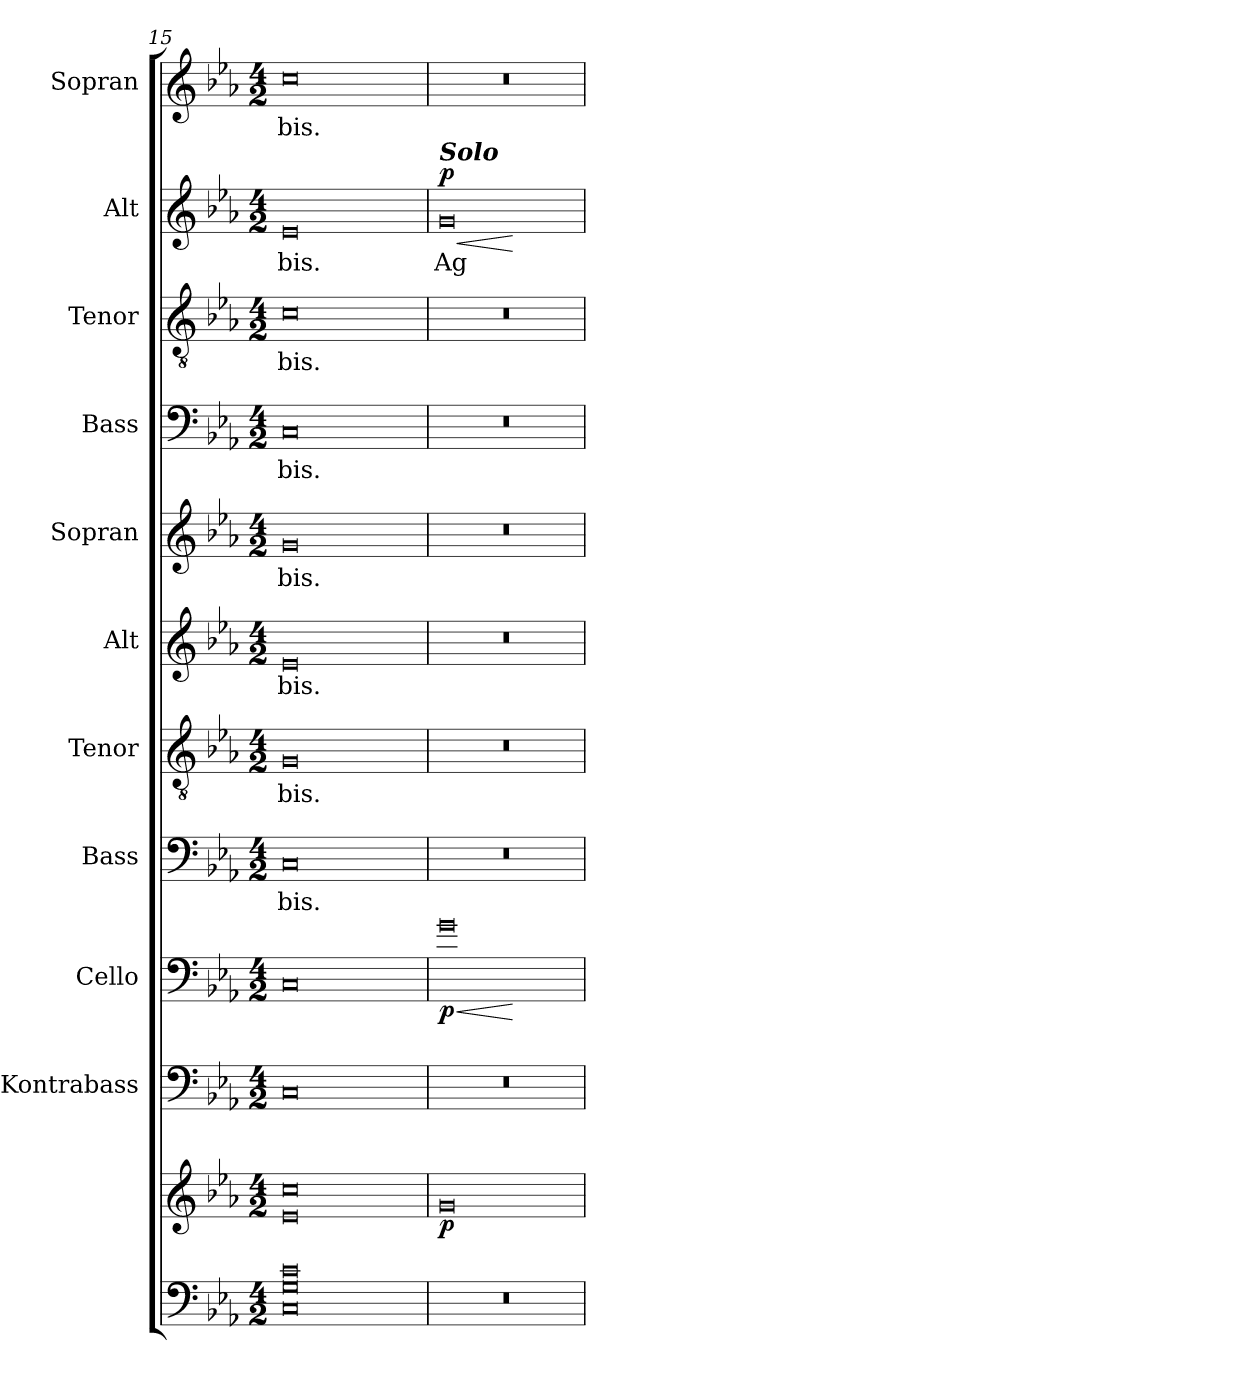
**kern	**kern	**dynam	**kern	**kern	**dynam	**kern	**text	**kern	**text	**kern	**text	**kern	**text	**kern	**text	**kern	**text	**kern	**text	**dynam	**kern	**text
*part11	*part11	*part11	*part10	*part9	*part9	*part8	*part8	*part7	*part7	*part6	*part6	*part5	*part5	*part4	*part4	*part3	*part3	*part2	*part2	*part2	*part1	*part1
*staff12	*staff11	*staff11/12	*staff10	*staff9	*staff9	*staff8	*staff8	*staff7	*staff7	*staff6	*staff6	*staff5	*staff5	*staff4	*staff4	*staff3	*staff3	*staff2	*staff2	*staff2	*staff1	*staff1
*	*	*	*I"Kontrabass	*I"Cello	*	*I"Bass	*	*I"Tenor	*	*I"Alt	*	*I"Sopran	*	*I"Bass	*	*I"Tenor	*	*I"Alt	*	*	*I"Sopran	*
*	*	*	*I'Kb.	*	*	*I'B.	*	*I'T.	*	*I'A.	*	*I'S.	*	*I'B.	*	*I'T.	*	*I'A.	*	*	*I'S.	*
*clefF4	*clefG2	*	*clefF4	*clefF4	*	*clefF4	*	*clefGv2	*	*clefG2	*	*clefG2	*	*clefF4	*	*clefGv2	*	*clefG2	*	*	*clefG2	*
*	*	*	*ITrd7c12	*	*	*	*	*	*	*	*	*	*	*	*	*	*	*	*	*	*	*
*k[b-e-a-]	*k[b-e-a-]	*	*k[b-e-a-]	*k[b-e-a-]	*	*k[b-e-a-]	*	*k[b-e-a-]	*	*k[b-e-a-]	*	*k[b-e-a-]	*	*k[b-e-a-]	*	*k[b-e-a-]	*	*k[b-e-a-]	*	*	*k[b-e-a-]	*
*E-:	*E-:	*	*E-:	*E-:	*	*E-:	*	*E-:	*	*E-:	*	*E-:	*	*E-:	*	*E-:	*	*E-:	*	*	*E-:	*
*M4/2	*M4/2	*	*M4/2	*M4/2	*	*M4/2	*	*M4/2	*	*M4/2	*	*M4/2	*	*M4/2	*	*M4/2	*	*M4/2	*	*	*M4/2	*
=15	=15	=15	=15	=15	=15	=15	=15	=15	=15	=15	=15	=15	=15	=15	=15	=15	=15	=15	=15	=15	=15	=15
*^	*^	*	*	*	*	*	*	*	*	*	*	*	*	*	*	*	*	*	*	*	*	*
!	!	!	!	!	!	!	!	!	!LO:LY:b	!	!LO:LY:b	!	!LO:LY:b	!	!LO:LY:b	!	!LO:LY:b	!	!LO:LY:b	!	!LO:LY:b	!	!	!LO:LY:b
0c	0C 0G	0cc	0e-	.	0CC	0C	.	0C	-bis.	0G	-bis.	0e-	-bis.	0g	-bis.	0C	-bis.	0c	-bis.	0e-	-bis.	.	0cc	-bis.
=16	=16	=16	=16	=16	=16	=16	=16	=16	=16	=16	=16	=16	=16	=16	=16	=16	=16	=16	=16	=16	=16	=16	=16	=16
!	!	!	!	!	!	!	!	!	!	!	!	!	!	!	!	!	!	!	!	!LO:TX:a:Bi:t=Solo	!	!	!	!
!	!	!LO:TX:b:Bi:t=dolce	!	!	!	!	!	!	!	!	!	!	!	!	!	!	!	!	!	!	!	!	!	!
!	!	!	!	!LO:DY:b	!	!	!LO:HP:b	!	!	!	!	!	!	!	!	!	!	!	!	!	!LO:LY:b	!LO:HP:b	!	!
!	!	!	!	!	!	!	!LO:DY:n=1:b	!	!	!	!	!	!	!	!	!	!	!	!	!	!	!LO:DY:n=1:a	!	!
*v	*v	*	*	*	*	*	*	*	*	*	*	*	*	*	*	*	*	*	*	*	*	*	*	*
*	*v	*v	*	*	*	*	*	*	*	*	*	*	*	*	*	*	*	*	*	*	*	*	*
0r	0g	p	0r	0g	< p	0r	.	0r	.	0r	.	0r	.	0r	.	0r	.	0g	Ag-	< p	0r	.
.	.	.	.	.	[	.	.	.	.	.	.	.	.	.	.	.	.	.	.	[	.	.
=	=	=	=	=	=	=	=	=	=	=	=	=	=	=	=	=	=	=	=	=	=	=
*-	*-	*-	*-	*-	*-	*-	*-	*-	*-	*-	*-	*-	*-	*-	*-	*-	*-	*-	*-	*-	*-	*-
